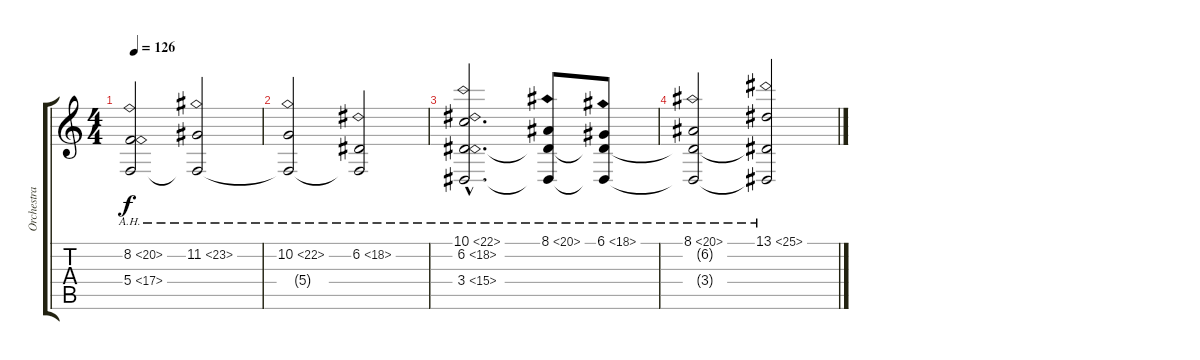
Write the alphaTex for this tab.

\track ("Orchestra" "Orchestra") {instrument stringensemble1}
\staff {score tabs}
\tuning (D4 A3 F3 C3 G2 C2) {hide}
\ts (4 4)
\tempo 126
\clef g2
\ks c
(8.2{ah 12} 5.4{ah 12}).2{dy f} (11.2{ah 12} 5.4{t}).2 |
(10.2{ah 12} 5.4{t}).2 (6.2{ah 12} 5.4{t}).2 |
(10.1{ah 12 hac} 6.2{ah 12 hac} 3.4{ah 12 hac}).2{d} (8.1{ah 12} 6.2{t} 3.4{t}).8 (6.1{ah 12} 6.2{t} 3.4{t}).8 |
(8.1{ah 12} 6.2{t} 3.4{t}).2 (13.1{ah 12} 6.2{t} 3.4{t}).2
